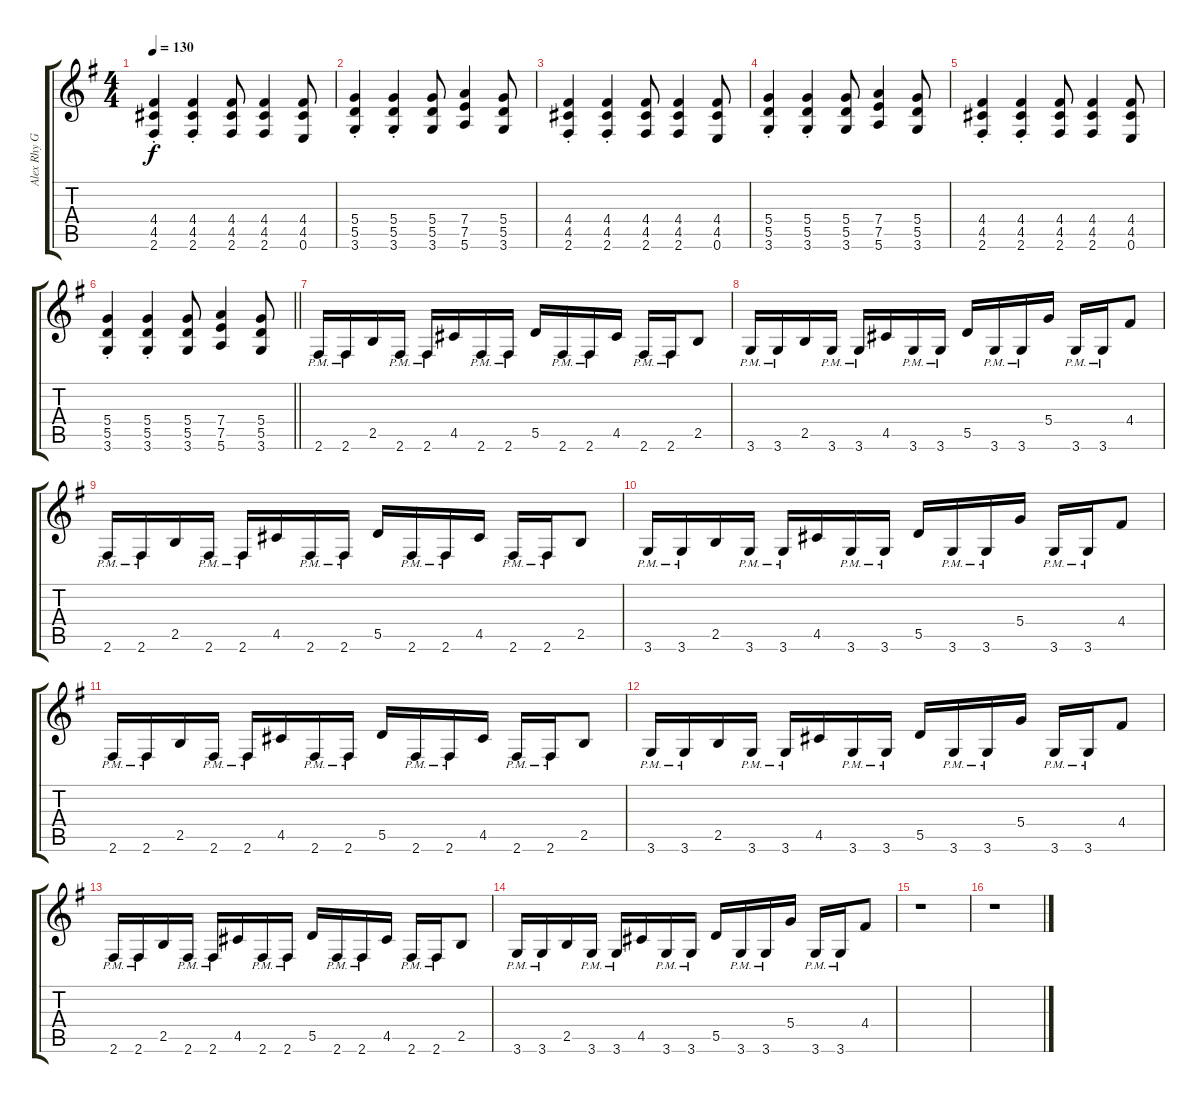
\track ("Alex Rhy Gtr" "Alex Rhy G") {instrument distortionguitar}
\staff {score tabs}
\tuning (E4 B3 G3 D3 A2 E2) {hide}
\ts (4 4)
\tempo 130
\clef g2
\ks g
(4.4{st} 4.5{st} 2.6{st}).4{dy f} (4.4{st} 4.5{st} 2.6{st}).4 (4.4 4.5 2.6).8 (4.4 4.5 2.6).4 (4.4 4.5 0.6).8 |
(5.4{st} 5.5{st} 3.6{st}).4 (5.4{st} 5.5{st} 3.6{st}).4 (5.4 5.5 3.6).8 (7.4 7.5 5.6).4 (5.4 5.5 3.6).8 |
(4.4{st} 4.5{st} 2.6{st}).4 (4.4{st} 4.5{st} 2.6{st}).4 (4.4 4.5 2.6).8 (4.4 4.5 2.6).4 (4.4 4.5 0.6).8 |
(5.4{st} 5.5{st} 3.6{st}).4 (5.4{st} 5.5{st} 3.6{st}).4 (5.4 5.5 3.6).8 (7.4 7.5 5.6).4 (5.4 5.5 3.6).8 |
(4.4{st} 4.5{st} 2.6{st}).4 (4.4{st} 4.5{st} 2.6{st}).4 (4.4 4.5 2.6).8 (4.4 4.5 2.6).4 (4.4 4.5 0.6).8 |
\barLineRight lightlight
(5.4{st} 5.5{st} 3.6{st}).4 (5.4{st} 5.5{st} 3.6{st}).4 (5.4 5.5 3.6).8 (7.4 7.5 5.6).4 (5.4 5.5 3.6).8 |
2.6{pm}.16 2.6{pm}.16 2.5.16 2.6{pm}.16 2.6{pm}.16 4.5.16 2.6{pm}.16 2.6{pm}.16 5.5.16 2.6{pm}.16 2.6{pm}.16 4.5.16 2.6{pm}.16 2.6{pm}.16 2.5.8 |
3.6{pm}.16 3.6{pm}.16 2.5.16 3.6{pm}.16 3.6{pm}.16 4.5.16 3.6{pm}.16 3.6{pm}.16 5.5.16 3.6{pm}.16 3.6{pm}.16 5.4.16 3.6{pm}.16 3.6{pm}.16 4.4.8 |
2.6{pm}.16 2.6{pm}.16 2.5.16 2.6{pm}.16 2.6{pm}.16 4.5.16 2.6{pm}.16 2.6{pm}.16 5.5.16 2.6{pm}.16 2.6{pm}.16 4.5.16 2.6{pm}.16 2.6{pm}.16 2.5.8 |
3.6{pm}.16 3.6{pm}.16 2.5.16 3.6{pm}.16 3.6{pm}.16 4.5.16 3.6{pm}.16 3.6{pm}.16 5.5.16 3.6{pm}.16 3.6{pm}.16 5.4.16 3.6{pm}.16 3.6{pm}.16 4.4.8 |
2.6{pm}.16 2.6{pm}.16 2.5.16 2.6{pm}.16 2.6{pm}.16 4.5.16 2.6{pm}.16 2.6{pm}.16 5.5.16 2.6{pm}.16 2.6{pm}.16 4.5.16 2.6{pm}.16 2.6{pm}.16 2.5.8 |
3.6{pm}.16 3.6{pm}.16 2.5.16 3.6{pm}.16 3.6{pm}.16 4.5.16 3.6{pm}.16 3.6{pm}.16 5.5.16 3.6{pm}.16 3.6{pm}.16 5.4.16 3.6{pm}.16 3.6{pm}.16 4.4.8 |
2.6{pm}.16 2.6{pm}.16 2.5.16 2.6{pm}.16 2.6{pm}.16 4.5.16 2.6{pm}.16 2.6{pm}.16 5.5.16 2.6{pm}.16 2.6{pm}.16 4.5.16 2.6{pm}.16 2.6{pm}.16 2.5.8 |
3.6{pm}.16 3.6{pm}.16 2.5.16 3.6{pm}.16 3.6{pm}.16 4.5.16 3.6{pm}.16 3.6{pm}.16 5.5.16 3.6{pm}.16 3.6{pm}.16 5.4.16 3.6{pm}.16 3.6{pm}.16 4.4.8 |
r.1 |
r.1
